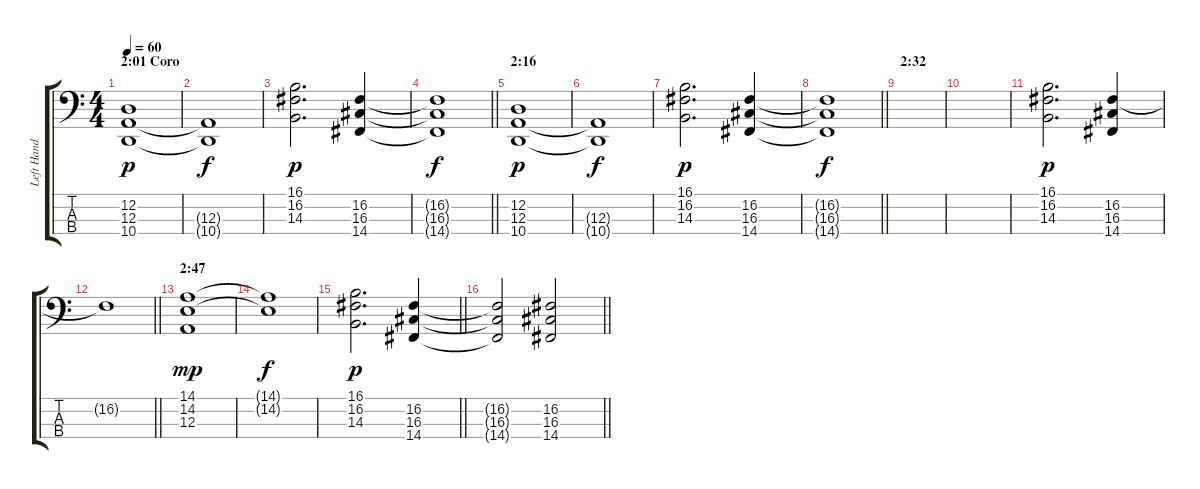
\track ("Left Hand Piano" "Left Hand ") {instrument acousticgrandpiano}
\staff {score tabs}
\tuning (G2 D2 A1 E1) {hide}
\ts (4 4)
\section ("" "2:01 Coro")
\tempo 60
\clef f4
\ks c
(12.2 12.3 10.4).1{dy p} |
(12.3{t} 10.4{t}).1{dy f} |
(16.1 16.2 14.3).2{d dy p} (16.2 16.3 14.4).4 |
\barLineRight lightlight
(16.2{t} 16.3{t} 14.4{t}).1{dy f} |
\section ("" "2:16")
(12.2 12.3 10.4).1{dy p} |
(12.3{t} 10.4{t}).1{dy f} |
(16.1 16.2 14.3).2{d dy p} (16.2 16.3 14.4).4 |
\barLineRight lightlight
(16.2{t} 16.3{t} 14.4{t}).1{dy f} |
\section ("" "2:32")
|
|
(16.1 16.2 14.3).2{d dy p} (16.2 16.3 14.4).4 |
\barLineRight lightlight
16.2{t}.1 |
\section ("" "2:47")
(14.1 14.2 12.3).1{dy mp} |
(14.1{t} 14.2{t}).1{dy f} |
\barLineRight lightlight
(16.1 16.2 14.3).2{d dy p} (16.2 16.3 14.4).4 |
\barLineRight lightlight
(16.2{t} 16.3{t} 14.4{t}).2 (16.2 16.3 14.4).2
